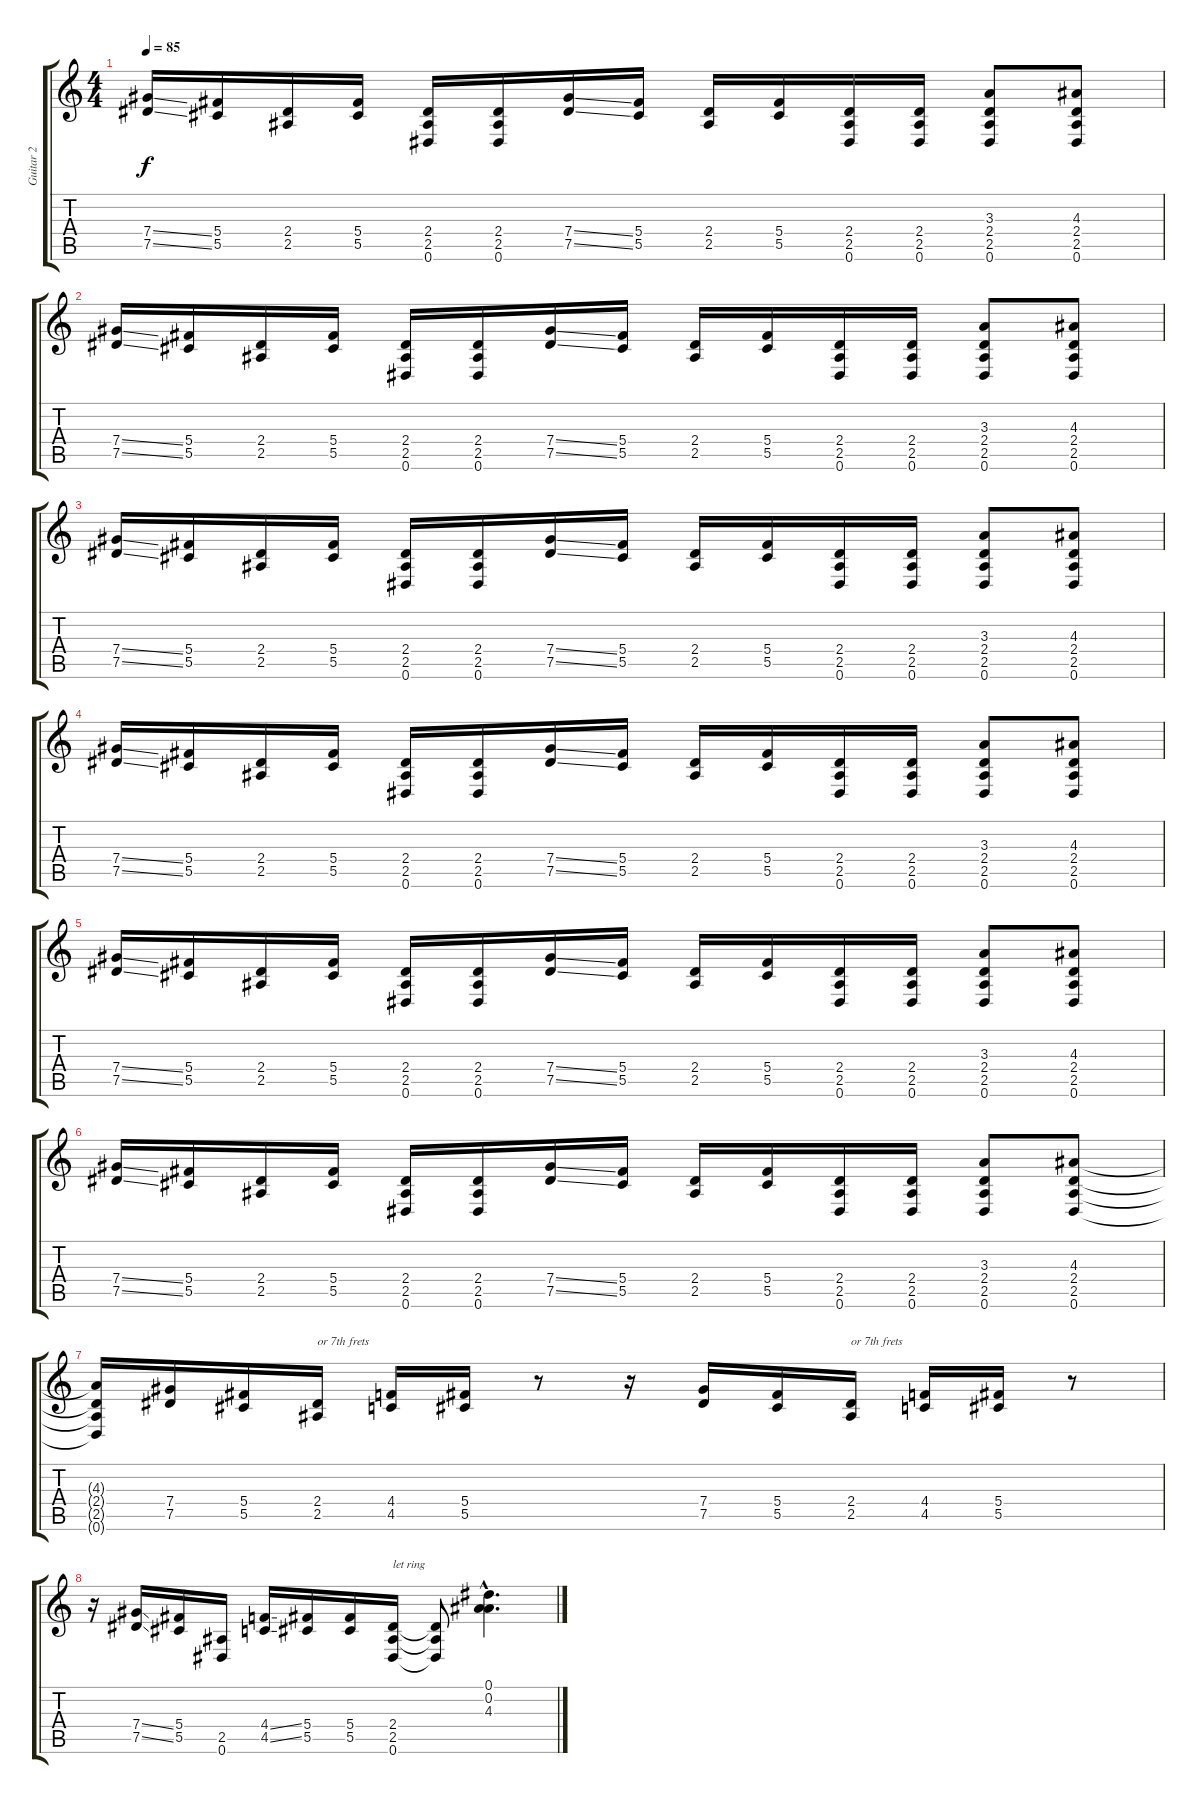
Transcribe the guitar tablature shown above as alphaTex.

\track ("Guitar 2" "Guitar 2") {instrument overdrivenguitar}
\staff {score tabs}
\tuning (Eb4 Bb3 Gb3 Db3 Ab2 Eb2) {hide}
\ts (4 4)
\tempo 85
\clef g2
\ks c
(7.4{ss} 7.5{ss}).16{dy f} (5.4 5.5).16 (2.4 2.5).16 (5.4 5.5).16 (2.4 2.5 0.6).16 (2.4 2.5 0.6).16 (7.4{ss} 7.5{ss}).16 (5.4 5.5).16 (2.4 2.5).16 (5.4 5.5).16 (2.4 2.5 0.6).16 (2.4 2.5 0.6).16 (3.3 2.4 2.5 0.6).8 (4.3 2.4 2.5 0.6).8 |
(7.4{ss} 7.5{ss}).16 (5.4 5.5).16 (2.4 2.5).16 (5.4 5.5).16 (2.4 2.5 0.6).16 (2.4 2.5 0.6).16 (7.4{ss} 7.5{ss}).16 (5.4 5.5).16 (2.4 2.5).16 (5.4 5.5).16 (2.4 2.5 0.6).16 (2.4 2.5 0.6).16 (3.3 2.4 2.5 0.6).8 (4.3 2.4 2.5 0.6).8 |
(7.4{ss} 7.5{ss}).16 (5.4 5.5).16 (2.4 2.5).16 (5.4 5.5).16 (2.4 2.5 0.6).16 (2.4 2.5 0.6).16 (7.4{ss} 7.5{ss}).16 (5.4 5.5).16 (2.4 2.5).16 (5.4 5.5).16 (2.4 2.5 0.6).16 (2.4 2.5 0.6).16 (3.3 2.4 2.5 0.6).8 (4.3 2.4 2.5 0.6).8 |
(7.4{ss} 7.5{ss}).16 (5.4 5.5).16 (2.4 2.5).16 (5.4 5.5).16 (2.4 2.5 0.6).16 (2.4 2.5 0.6).16 (7.4{ss} 7.5{ss}).16 (5.4 5.5).16 (2.4 2.5).16 (5.4 5.5).16 (2.4 2.5 0.6).16 (2.4 2.5 0.6).16 (3.3 2.4 2.5 0.6).8 (4.3 2.4 2.5 0.6).8 |
(7.4{ss} 7.5{ss}).16 (5.4 5.5).16 (2.4 2.5).16 (5.4 5.5).16 (2.4 2.5 0.6).16 (2.4 2.5 0.6).16 (7.4{ss} 7.5{ss}).16 (5.4 5.5).16 (2.4 2.5).16 (5.4 5.5).16 (2.4 2.5 0.6).16 (2.4 2.5 0.6).16 (3.3 2.4 2.5 0.6).8 (4.3 2.4 2.5 0.6).8 |
(7.4{ss} 7.5{ss}).16 (5.4 5.5).16 (2.4 2.5).16 (5.4 5.5).16 (2.4 2.5 0.6).16 (2.4 2.5 0.6).16 (7.4{ss} 7.5{ss}).16 (5.4 5.5).16 (2.4 2.5).16 (5.4 5.5).16 (2.4 2.5 0.6).16 (2.4 2.5 0.6).16 (3.3 2.4 2.5 0.6).8 (4.3 2.4 2.5 0.6).8 |
(4.3{t} 2.4{t} 2.5{t} 0.6{t}).16 (7.4 7.5).16 (5.4 5.5).16 (2.4 2.5).16{txt "or 7th frets"} (4.4 4.5).16 (5.4 5.5).16 r.8 r.16 (7.4 7.5).16 (5.4 5.5).16 (2.4 2.5).16{txt "or 7th frets"} (4.4 4.5).16 (5.4 5.5).16 r.8 |
r.16 (7.4{ss} 7.5{ss}).16 (5.4 5.5).16 (2.5 0.6).16 (4.4{ss} 4.5{ss}).16 (5.4 5.5).16 (5.4 5.5).16 (2.4 2.5 0.6).16{txt "let ring"} (2.4{t} 2.5{t} 0.6{t}).8 (0.1{hac} 0.2{hac} 4.3{hac}).4{d}
